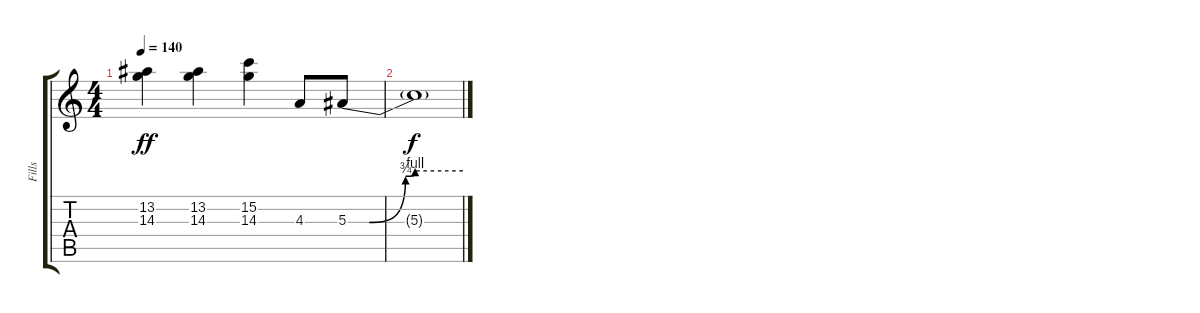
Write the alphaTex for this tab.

\track ("Fills" "Fills") {instrument distortionguitar}
\staff {score tabs}
\tuning (D4 A3 F3 C3 G2 C2) {hide}
\ts (4 4)
\tempo 140
\clef g2
\ks c
(13.2 14.3).4{dy ff} (13.2 14.3).4 (15.2 14.3).4 4.3.8 5.3{be (custom 0 0 11 0 30 3 35 4 60 4)}.8 |
5.3{t}.1{dy f}
